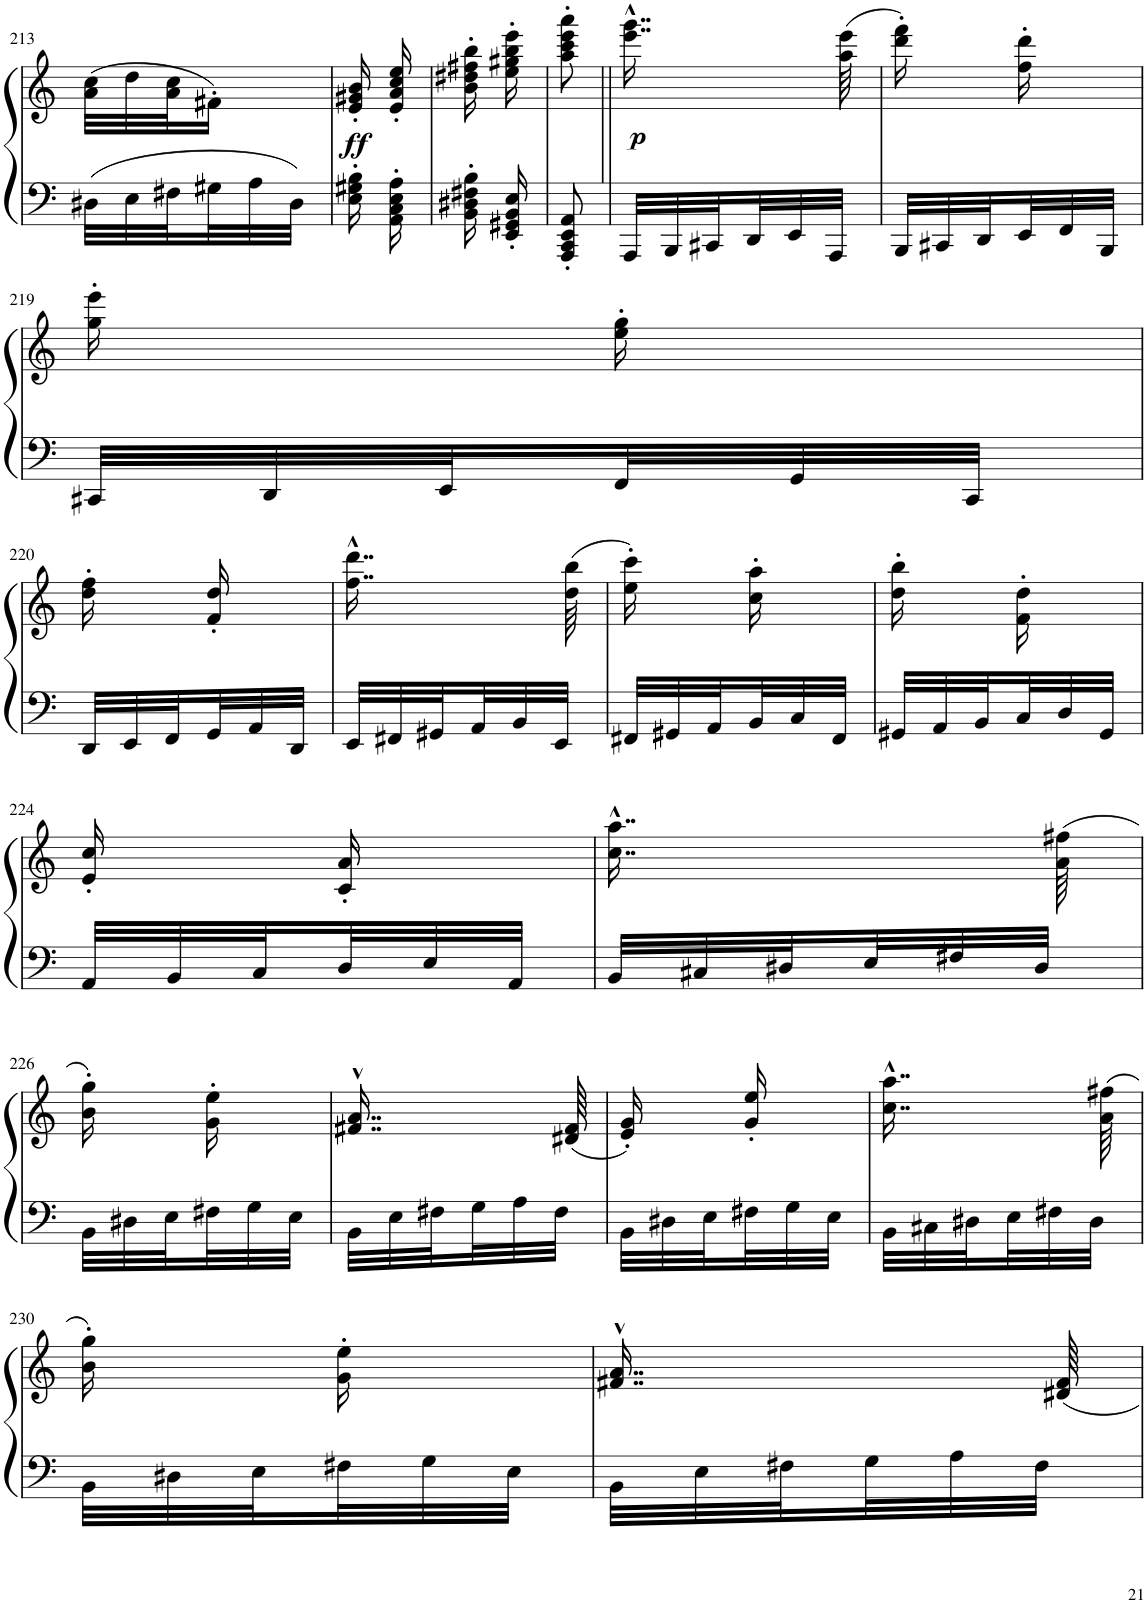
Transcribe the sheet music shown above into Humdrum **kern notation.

**kern	**kern	**dynam
*part1	*part1	*part1
*staff2	*staff1	*staff1/2
*I"Piano	*	*
*I'Pno	*	*
!!LO:PB:g=z
*clefF4	*clefG2	*
*k[]	*k[]	*
*M2/16	*M2/16	*
*Xtuplet	*Xtuplet	*
=213	=213	=213
48D#X\LLL	(48a\ 48cc\LLL	.
48E\	48dd\	.
48F#X\	48a\ 48cc\J	.
48G#X\	16f#X'\JJ)	.
48A\	.	.
48D#\JJJ	.	.
=214	=214	=214
!	!	!LO:DY:b
16E\' 16G#X\' 16B\'	16e/' 16g#X/' 16b/'	ff
16AA\' 16C\' 16E\' 16A\'	16e/' 16a/' 16cc/' 16ee/'	.
=215	=215	=215
16BB\' 16D#X\' 16F#X\' 16B\'	16b\' 16dd#X\' 16ff#X\' 16bb\'	.
16EE/' 16GG#X/' 16BB/' 16E/'	16ee\' 16gg#X\' 16bb\' 16eee\'	.
=216	=216	=216
8AAA/' 8CC/' 8EE/' 8AA/'	8aa\' 8ccc\' 8eee\' 8aaa\'	.
=217||	=217||	=217||
!	!	!LO:DY:b
48AAA/LLL	16..eee\^^ 16..ggg\^^	p
48BBB/	.	.
48CC#X/	.	.
48DD/	.	.
48EE/	.	.
48AAA/JJJ	.	.
.	(64aa\ 64eee\	.
=218	=218	=218
48BBB/LLL	16ddd\' 16fff\')	.
48CC#X/	.	.
48DD/	.	.
48EE/	16ff\' 16ddd\'	.
48FF/	.	.
48BBB/JJJ	.	.
!!LO:LB:g=z
=219	=219	=219
48CC#X/LLL	16gg\' 16eee\'	.
48DD/	.	.
48EE/	.	.
48FF/	16ee\' 16gg\'	.
48GG/	.	.
48CC#/JJJ	.	.
!!LO:LB:g=z
=220	=220	=220
48DD/LLL	16dd\' 16ff\'	.
48EE/	.	.
48FF/	.	.
48GG/	16f/' 16dd/'	.
48AA/	.	.
48DD/JJJ	.	.
=221	=221	=221
48EE/LLL	16..ff\^^ 16..ddd\^^	.
48FF#X/	.	.
48GG#X/	.	.
48AA/	.	.
48BB/	.	.
48EE/JJJ	.	.
.	(64dd\ 64bb\	.
=222	=222	=222
48FF#X/LLL	16ee\' 16ccc\')	.
48GG#X/	.	.
48AA/	.	.
48BB/	16cc\' 16aa\'	.
48C/	.	.
48FF#/JJJ	.	.
=223	=223	=223
48GG#X/LLL	16dd\' 16bb\'	.
48AA/	.	.
48BB/	.	.
48C/	16f\' 16dd\'	.
48D/	.	.
48GG#/JJJ	.	.
!!LO:LB:g=z
=224	=224	=224
48AA/LLL	16e/' 16cc/'	.
48BB/	.	.
48C/	.	.
48D/	16c/' 16a/'	.
48E/	.	.
48AA/JJJ	.	.
=225	=225	=225
48BB/LLL	16..cc\^^ 16..aa\^^	.
48C#X/	.	.
48D#X/	.	.
48E/	.	.
48F#X/	.	.
48D#/JJJ	.	.
.	(64a\ 64ff#X\	.
!!LO:LB:g=z
=226	=226	=226
48BB\LLL	16b\' 16gg\')	.
48D#X\	.	.
48E\	.	.
48F#X\	16g\' 16ee\'	.
48G\	.	.
48E\JJJ	.	.
=227	=227	=227
48BB\LLL	16..f#X/^^ 16..a/^^	.
48E\	.	.
48F#X\	.	.
48G\	.	.
48A\	.	.
48F#\JJJ	.	.
.	(64d#X/ 64f#/	.
=228	=228	=228
48BB\LLL	16e/' 16g/')	.
48D#X\	.	.
48E\	.	.
48F#X\	16g/' 16ee/'	.
48G\	.	.
48E\JJJ	.	.
=229	=229	=229
48BB\LLL	16..cc\^^ 16..aa\^^	.
48C#X\	.	.
48D#X\	.	.
48E\	.	.
48F#X\	.	.
48D#\JJJ	.	.
.	(64a\ 64ff#X\	.
!!LO:LB:g=z
=230	=230	=230
48BB\LLL	16b\' 16gg\')	.
48D#X\	.	.
48E\	.	.
48F#X\	16g\' 16ee\'	.
48G\	.	.
48E\JJJ	.	.
=231	=231	=231
48BB\LLL	16..f#X/^^ 16..a/^^	.
48E\	.	.
48F#X\	.	.
48G\	.	.
48A\	.	.
48F#\JJJ	.	.
.	64d#X/ 64f#/	.
=	=	=
*-	*-	*-
